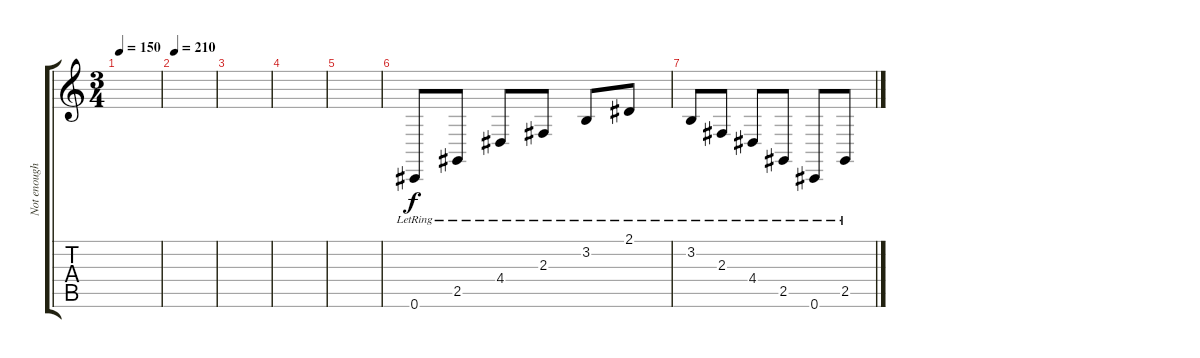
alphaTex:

\track ("Not enought std..." "Not enough") {instrument acousticgrandpiano}
\staff {score tabs}
\tuning (Db4 Ab3 E3 B2 Gb2 Db2) {hide}
\ts (3 4)
\tempo 150
\clef g2
\ks c
|
\tempo 210
|
|
|
|
0.6{lr}.8 2.5{lr}.8 4.4{lr}.8 2.3{lr}.8 3.2{lr}.8 2.1{lr}.8 |
3.2{lr}.8 2.3{lr}.8 4.4{lr}.8 2.5{lr}.8 0.6{lr}.8 2.5{lr}.8
